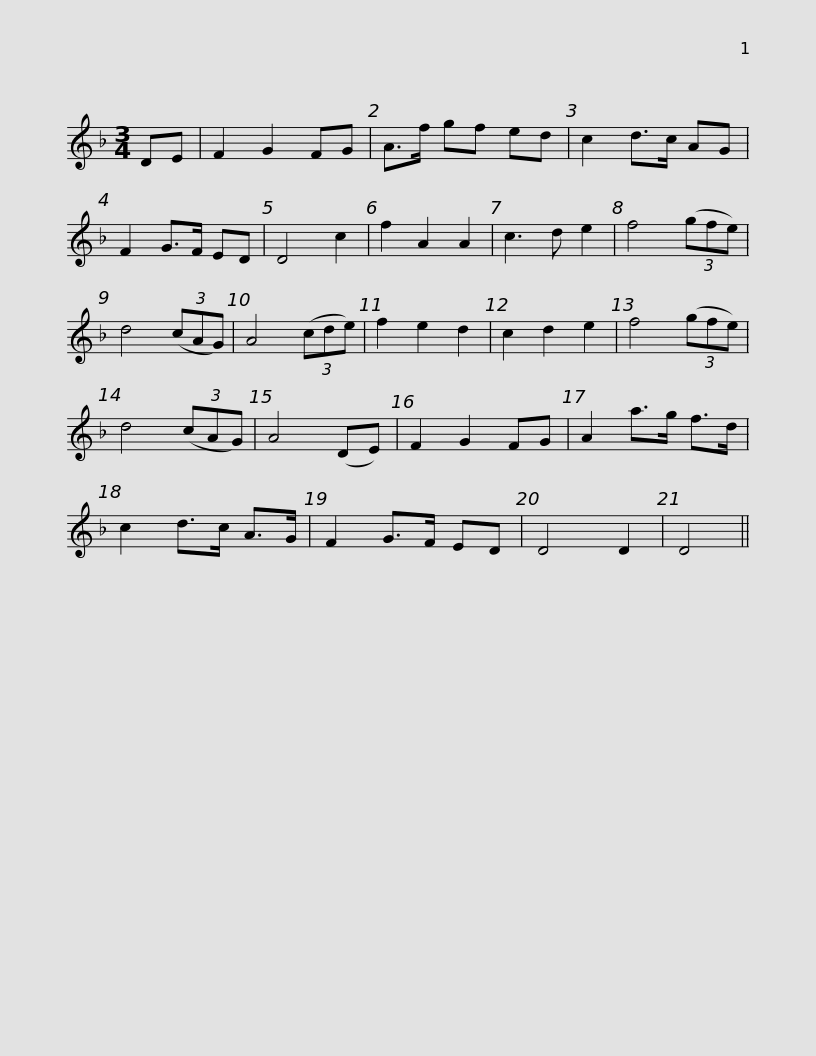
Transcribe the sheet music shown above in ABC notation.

X:1
L:1/8
M:3/4
I:linebreak $
K:Dmin
V:1 treble
V:1
 DE | F2 G2 FG | A>f gf ed | c2 d>c AG | F2 G>F ED | %5
 D4 c2 | f2 A2 A2 | c3 d e2 | f4 (3(gfe) | d4 (3(cAG) |$ %10
 A4 (3(cde) | f2 e2 d2 | c2 d2 e2 | f4 (3(gfe) | d4 (3(cAG) | %15
 A4 (DE) | F2 G2 FG | A2 a>g f>d | c2 d>c A>G | F2 G>F ED |$ %20
 D4 D2 | D4 || %22
